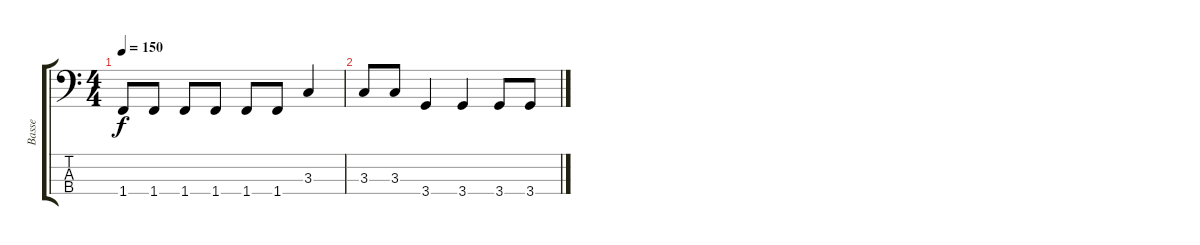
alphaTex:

\track ("Basse" "Basse") {instrument electricbassfinger}
\staff {score tabs}
\tuning (G2 D2 A1 E1) {hide}
\ts (4 4)
\tempo 150
\clef f4
\ks c
1.4.8{dy f} 1.4.8 1.4.8 1.4.8 1.4.8 1.4.8 3.3.4 |
3.3.8 3.3.8 3.4.4 3.4.4 3.4.8 3.4.8
